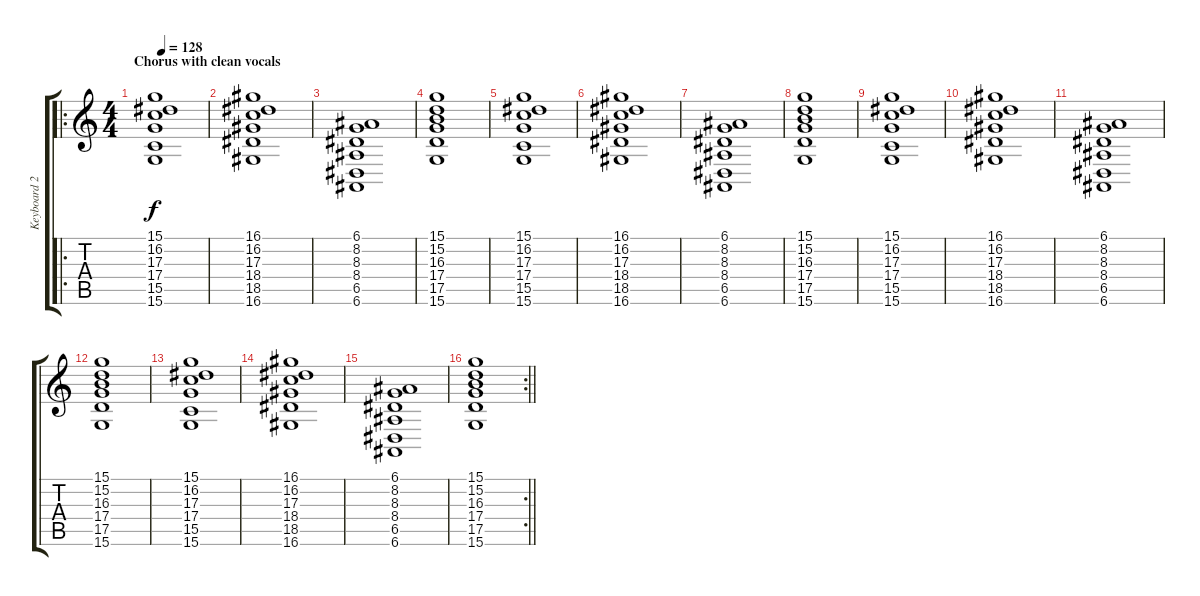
\track ("Keyboard 2" "Keyboard 2") {instrument stringensemble2}
\staff {score tabs}
\tuning (E4 B3 G3 D3 A2 E2) {hide}
\ro
\ts (4 4)
\section ("" "Chorus with clean vocals")
\tempo 128
\clef g2
\ks c
(15.1 16.2 17.3 17.4 15.5 15.6).1{dy f} |
(16.1 16.2 17.3 18.4 18.5 16.6).1 |
(6.1 8.2 8.3 8.4 6.5 6.6).1 |
(15.1 15.2 16.3 17.4 17.5 15.6).1 |
(15.1 16.2 17.3 17.4 15.5 15.6).1 |
(16.1 16.2 17.3 18.4 18.5 16.6).1 |
(6.1 8.2 8.3 8.4 6.5 6.6).1 |
(15.1 15.2 16.3 17.4 17.5 15.6).1 |
(15.1 16.2 17.3 17.4 15.5 15.6).1 |
(16.1 16.2 17.3 18.4 18.5 16.6).1 |
(6.1 8.2 8.3 8.4 6.5 6.6).1 |
(15.1 15.2 16.3 17.4 17.5 15.6).1 |
(15.1 16.2 17.3 17.4 15.5 15.6).1 |
(16.1 16.2 17.3 18.4 18.5 16.6).1 |
(6.1 8.2 8.3 8.4 6.5 6.6).1 |
\rc 2
\barLineRight lightlight
(15.1 15.2 16.3 17.4 17.5 15.6).1
